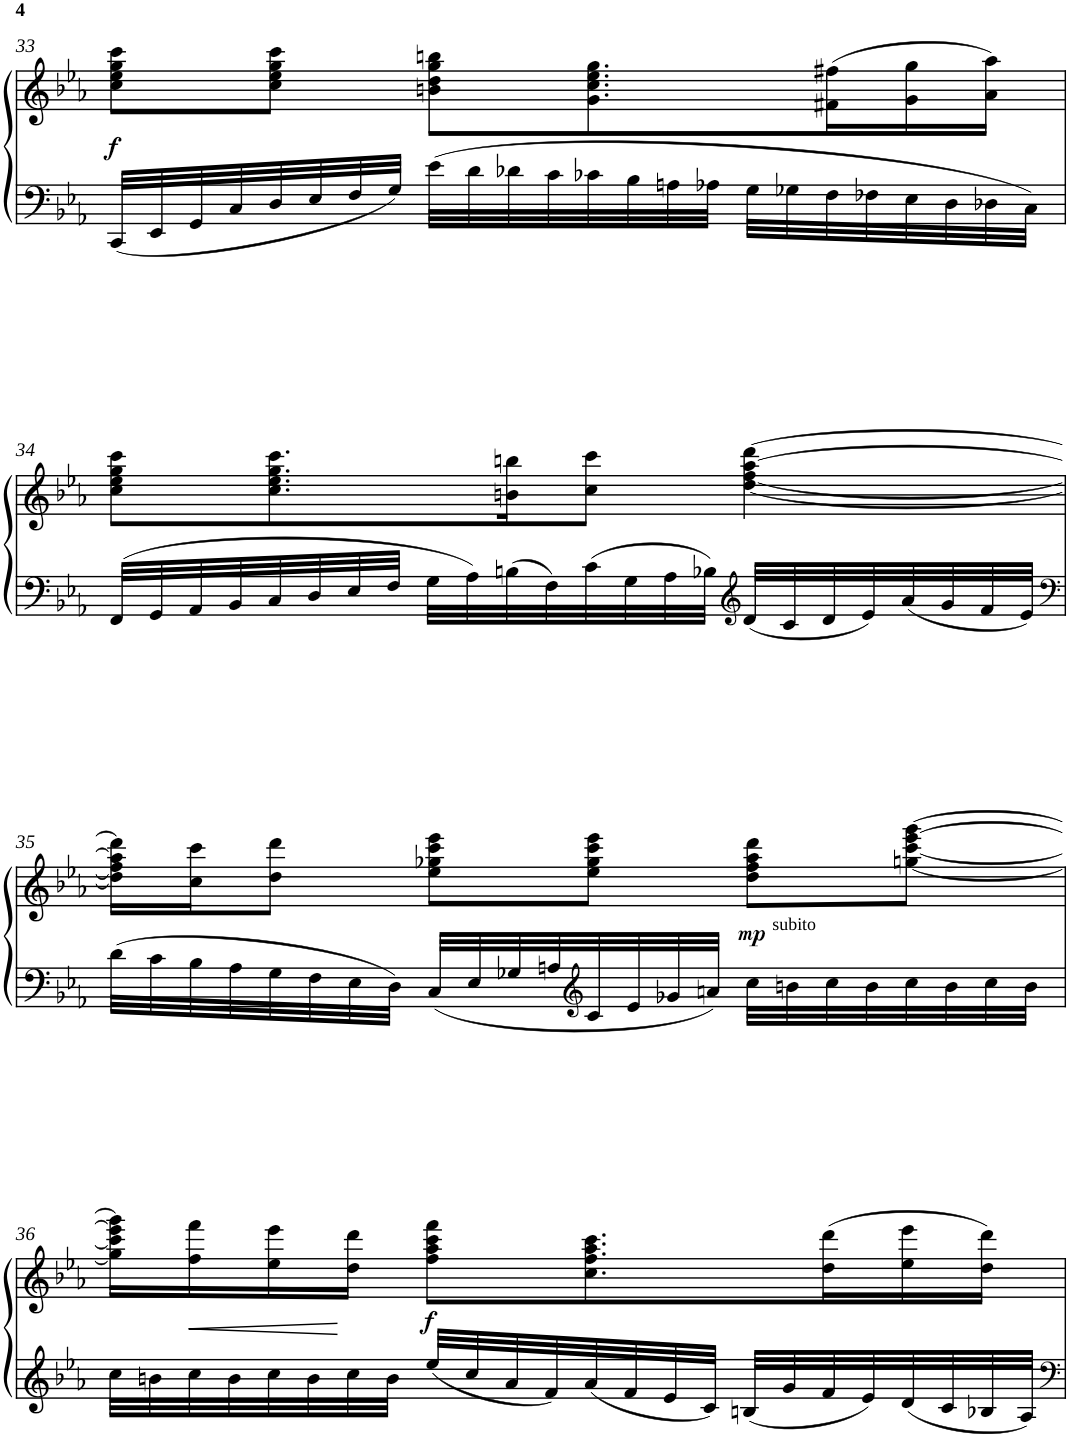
**kern	**kern	**dynam
*part1	*part1	*part1
*staff2	*staff1	*staff1/2
*I"Piano	*	*
*I'Pno	*	*
!!LO:PB:g=z
*clefF4	*clefG2	*
*k[b-e-a-]	*k[b-e-a-]	*
*c:	*c:	*
*M3/4	*M3/4	*
=33	=33	=33
!	!	!LO:DY:b
32CC/LLL	8cc\ 8ee-\ 8gg\ 8ccc\L	f
32EE-/	.	.
32GG/	.	.
32C/	.	.
32D/	8cc\ 8ee-\ 8gg\ 8ccc\J	.
32E-/	.	.
32F/	.	.
32G/JJJ	.	.
32e-\LLL	8bn\ 8dd\ 8gg\ 8bbn\L	.
32d\	.	.
32d-X\	.	.
32c\	.	.
32c-X\	8.g\ 8.cc\ 8.ee-\ 8.gg\	.
32B-\	.	.
32An\	.	.
32A-X\JJJ	.	.
32G\LLL	.	.
32G-X\	.	.
32F\	(>16f#X\ 16ff#X\L	.
32F-X\	.	.
32E-\	16g\ 16gg\	.
32D\	.	.
32D-X\	16a-\ 16aa-\JJ)	.
32C\JJJ	.	.
!!LO:LB:g=z
=34	=34	=34
32FF/LLL	8cc\ 8ee-\ 8gg\ 8ccc\L	.
32GG/	.	.
32AA-/	.	.
32BB-/	.	.
32C/	8.cc\ 8.ee-\ 8.gg\ 8.ccc\	.
32D/	.	.
32E-/	.	.
32F/JJJ	.	.
32G\LLL	.	.
32A-\	.	.
32Bn\	16bn\ 16bbn\K	.
32F\	.	.
32c\	8cc\ 8ccc\J	.
32G\	.	.
32A-\	.	.
32B-X\JJJ	.	.
*clefG2	*	*
32d/LLL	[4dd\ [4ff\ [4aa-\ [4ddd\	.
32c/	.	.
32d/	.	.
32e-/	.	.
32a-/	.	.
32g/	.	.
32f/	.	.
32e-/JJJ	.	.
!!LO:LB:g=z
=35	=35	=35
*clefF4	*	*
*	*^	*
32d\LLL	16dd\] 16ff\] 16aa-\] 16ddd\]LL	3ryy	.
32c\	.	.	.
32B-\	16cc\ 16ccc\J	.	.
32A-\	.	.	.
32G\	8dd\ 8ddd\J	.	.
32F\	.	.	.
32E-\	.	.	.
32D\JJJ	.	.	.
32C/LLL	8ee-\ 8gg-X\ 8ccc\ 8eee-\L	.	.
32E-/	.	.	.
32G-X/	.	.	.
.	.	6ryy	.
32An/	.	.	.
*clefG2	*	*	*
32c/	8ee-\ 8gg-\ 8ccc\ 8eee-\J	.	.
32e-/	.	.	.
32g-X/	.	.	.
32an/JJJ	.	.	.
!	!	!	!LO:DY:b
32cc\LLL	8dd\ 8ff\ 8aa-\ 8ddd\L	48ryy	mp
!	!	!LO:TX:b:t=subito	!
.	.	6ryy	.
32bn\	.	.	.
32cc\	.	.	.
32b\	.	.	.
32cc\	[8ggn\ [8ccc\ [8eee-\ [8ggg\J	.	.
32b\	.	.	.
32cc\	.	24.ryy	.
32b\JJJ	.	.	.
*	*v	*v	*
!!LO:LB:g=z
=36	=36	=36
32cc\LLL	16gg\] 16ccc\] 16eee-\] 16ggg\]LL	.
32bn\	.	.
!	!	!LO:HP:b
32cc\	16ff\ 16fff\	<
32b\	.	.
32cc\	16ee-\ 16eee-\	.
32b\	.	.
32cc\	16dd\ 16ddd\JJ	[
32b\JJJ	.	.
!	!	!LO:DY:b
32ee-/LLL	8ff\ 8aa-\ 8ccc\ 8fff\L	f
32cc/	.	.
32a-/	.	.
32f/	.	.
32a-/	8.cc\ 8.ff\ 8.aa-\ 8.ccc\	.
32f/	.	.
32e-/	.	.
32c/JJJ	.	.
32Bn/LLL	.	.
32g/	.	.
32f/	(>16dd\ 16ddd\L	.
32e-/	.	.
32d/	16ee-\ 16eee-\	.
32c/	.	.
32B-X/	16dd\ 16ddd\JJ)	.
32A-/JJJ	.	.
=	=	=
*-	*-	*-
